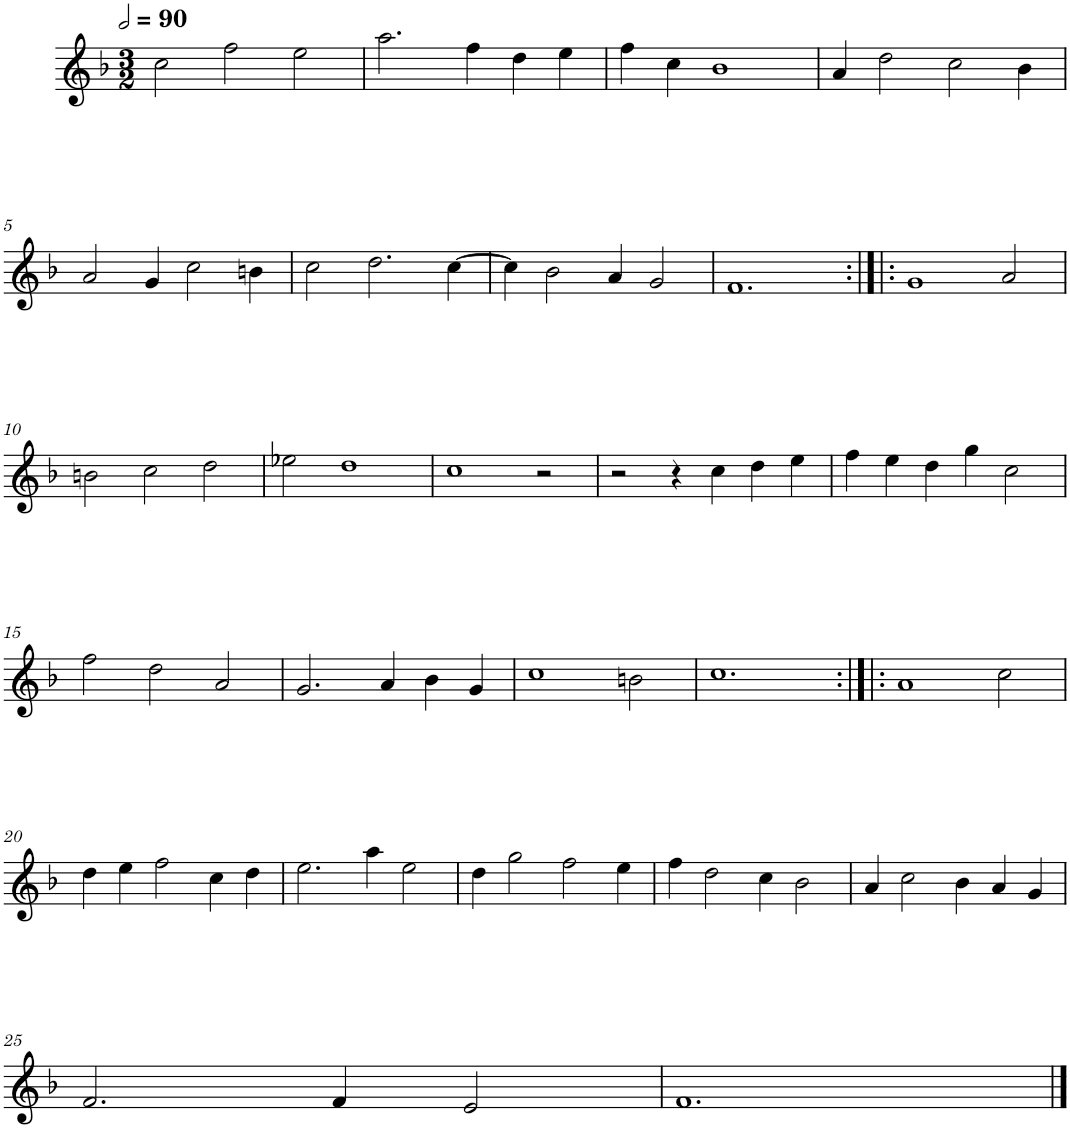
**kern
*part1
*staff1
*I"Quatre parties
*clefG2
*k[b-]
*M3/2
*MM180
=1
2cc\
2ff\
2ee\
=2
2.aa\
4ff\
4dd\
4ee\
=3
4ff\
4cc\
1b-
=4
4a/
2dd\
2cc\
4b-\
!!LO:LB:g=z
=5
2a/
4g/
2cc\
4bn\
=6
2cc\
2.dd\
[4cc\
=7
4cc\]
2b-\
4a/
2g/
=8
1.f
=9:|!|:
1g
2a/
!!LO:LB:g=z
=10
2bn\
2cc\
2dd\
=11
2ee-X\
1dd
=12
1cc
2r
=13
2r
4r
4cc\
4dd\
4ee\
=14
4ff\
4ee\
4dd\
4gg\
2cc\
!!LO:LB:g=z
=15
2ff\
2dd\
2a/
=16
2.g/
4a/
4b-\
4g/
=17
1cc
2bn\
=18
1.cc
=19:|!|:
1a
2cc\
!!LO:LB:g=z
=20
4dd\
4ee\
2ff\
4cc\
4dd\
=21
2.ee\
4aa\
2ee\
=22
4dd\
2gg\
2ff\
4ee\
=23
4ff\
2dd\
4cc\
2b-\
=24
4a/
2cc\
4b-\
4a/
4g/
!!LO:LB:g=z
=25
2.f/
4f/
2e/
=26
1.f
==
*-
